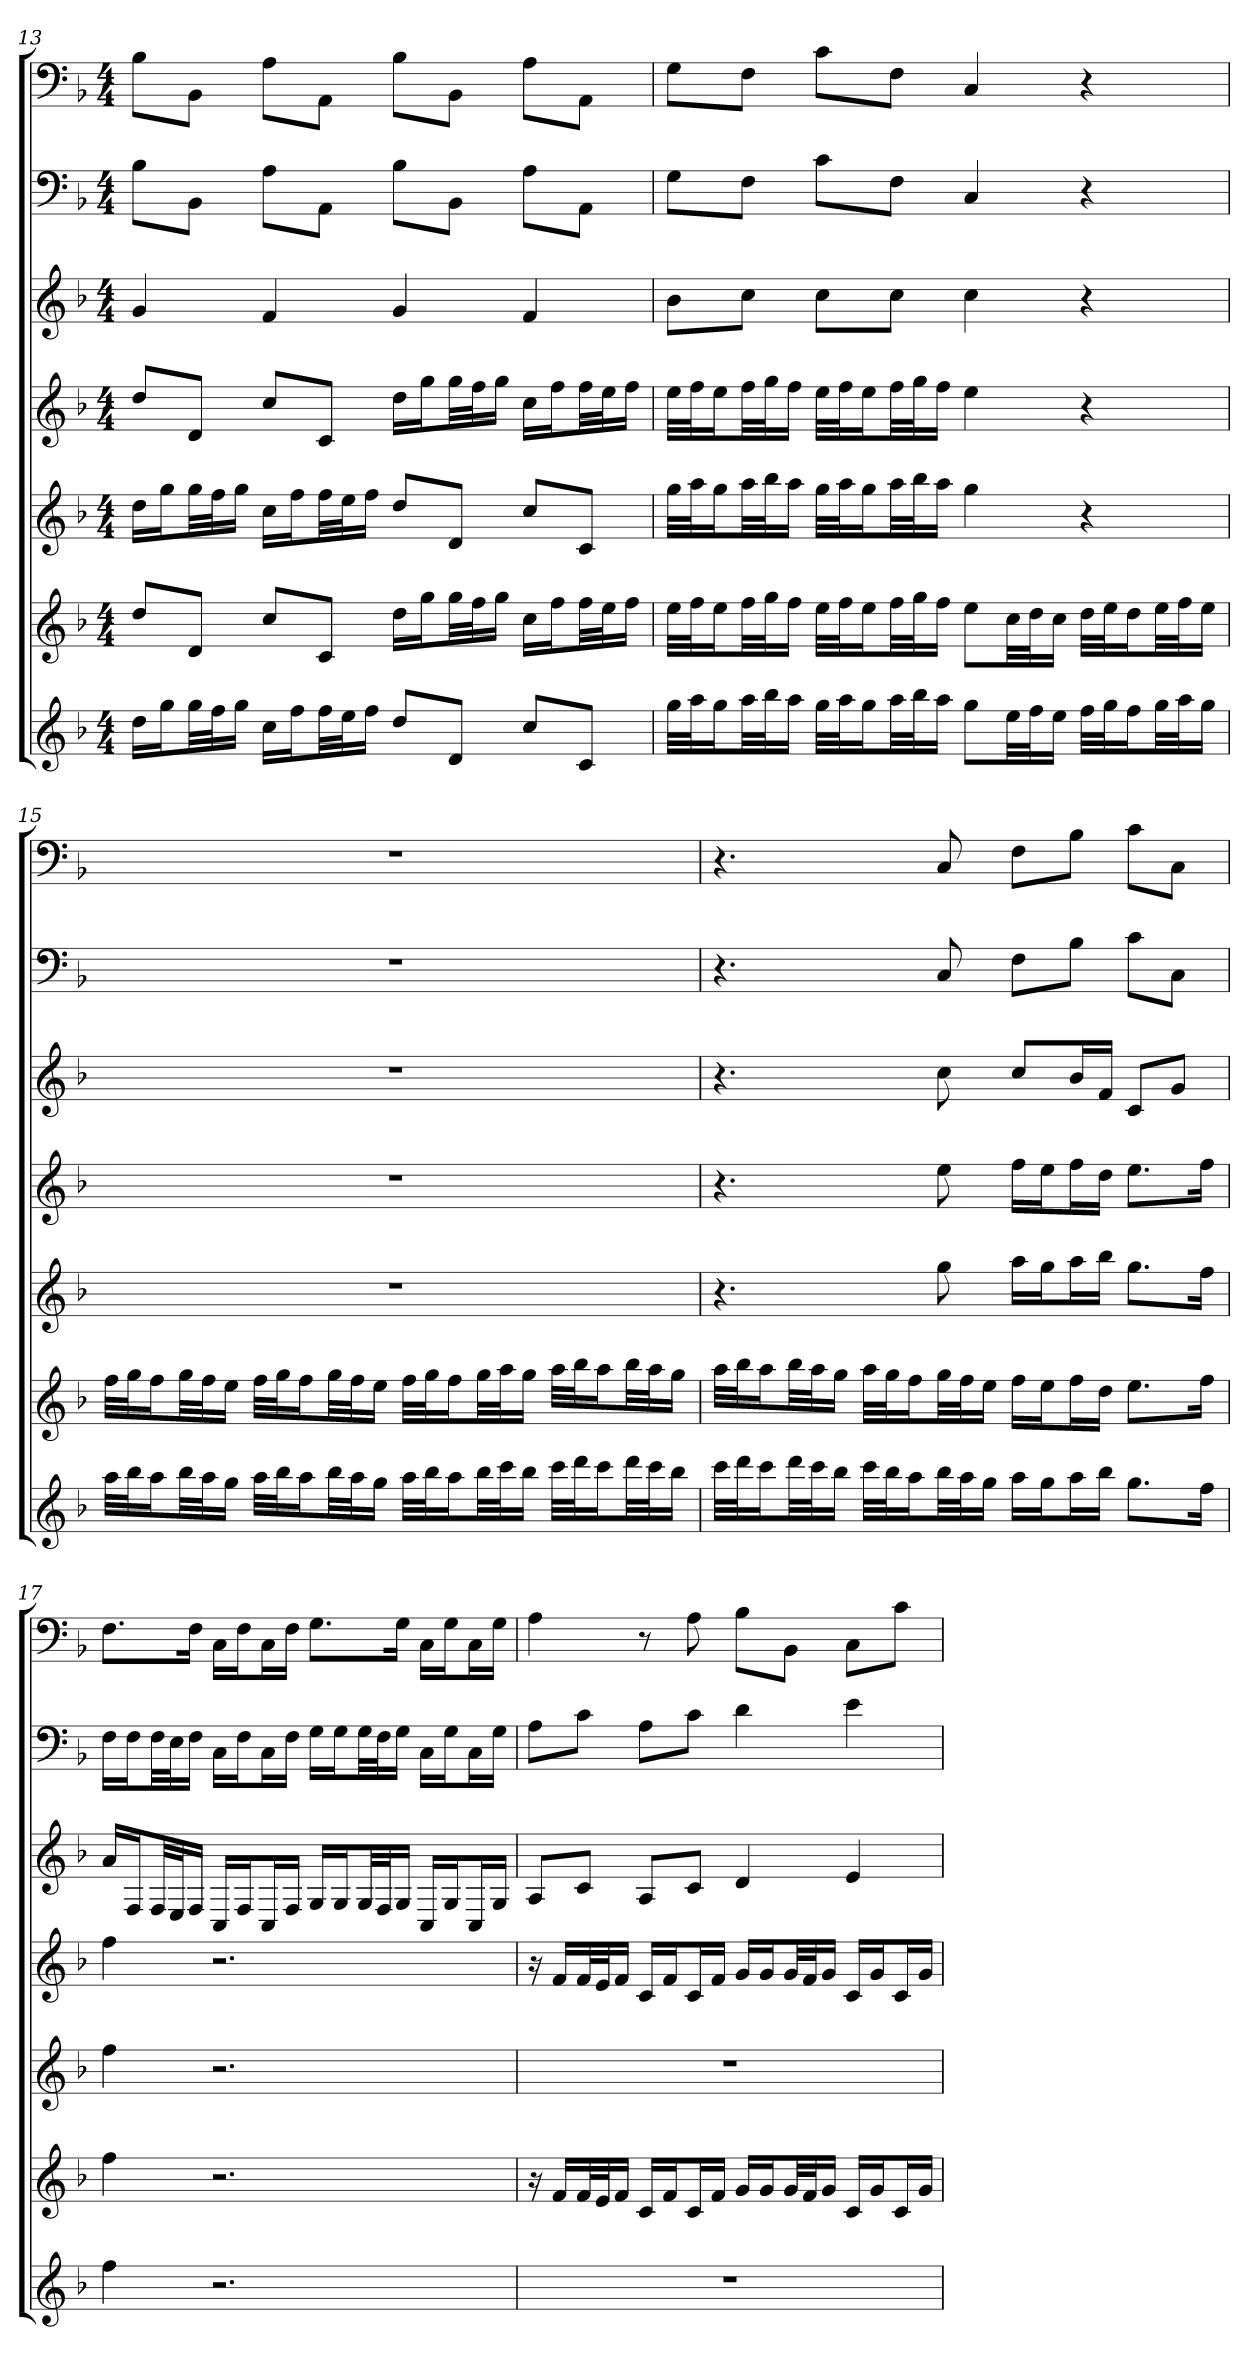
**kern	**kern	**kern	**kern	**kern	**kern	**kern
*part7	*part6	*part5	*part4	*part3	*part2	*part1
*staff7	*staff6	*staff5	*staff4	*staff3	*staff2	*staff1
*k[b-]	*k[b-]	*k[b-]	*k[b-]	*k[b-]	*k[b-]	*k[b-]
*d:	*d:	*d:	*d:	*d:	*d:	*d:
*M4/4	*M4/4	*M4/4	*M4/4	*M4/4	*M4/4	*M4/4
=13	=13	=13	=13	=13	=13	=13
16ddLL	8ddL	16ddLL	8ddL	4g	8B-L	8B-L
16ggJ	.	16ggJ	.	.	.	.
32ggLL	8dJ	32ggLL	8dJ	.	8BB-J	8BB-J
32ffJ	.	32ffJ	.	.	.	.
16ggJJ	.	16ggJJ	.	.	.	.
16ccLL	8ccL	16ccLL	8ccL	4f	8AL	8AL
16ffJ	.	16ffJ	.	.	.	.
32ffLL	8cJ	32ffLL	8cJ	.	8AAJ	8AAJ
32eeJ	.	32eeJ	.	.	.	.
16ffJJ	.	16ffJJ	.	.	.	.
8ddL	16ddLL	8ddL	16ddLL	4g	8B-L	8B-L
.	16ggJ	.	16ggJ	.	.	.
8dJ	32ggLL	8dJ	32ggLL	.	8BB-J	8BB-J
.	32ffJ	.	32ffJ	.	.	.
.	16ggJJ	.	16ggJJ	.	.	.
8ccL	16ccLL	8ccL	16ccLL	4f	8AL	8AL
.	16ffJ	.	16ffJ	.	.	.
8cJ	32ffLL	8cJ	32ffLL	.	8AAJ	8AAJ
.	32eeJ	.	32eeJ	.	.	.
.	16ffJJ	.	16ffJJ	.	.	.
=14	=14	=14	=14	=14	=14	=14
32ggLLL	32eeLLL	32ggLLL	32eeLLL	8b-L	8GL	8GL
32aaJ	32ffJ	32aaJ	32ffJ	.	.	.
16ggJ	16eeJ	16ggJ	16eeJ	.	.	.
32aaLL	32ffLL	32aaLL	32ffLL	8ccJ	8FJ	8FJ
32bb-J	32ggJ	32bb-J	32ggJ	.	.	.
16aaJJ	16ffJJ	16aaJJ	16ffJJ	.	.	.
32ggLLL	32eeLLL	32ggLLL	32eeLLL	8ccL	8cL	8cL
32aaJ	32ffJ	32aaJ	32ffJ	.	.	.
16ggJ	16eeJ	16ggJ	16eeJ	.	.	.
32aaLL	32ffLL	32aaLL	32ffLL	8ccJ	8FJ	8FJ
32bb-J	32ggJ	32bb-J	32ggJ	.	.	.
16aaJJ	16ffJJ	16aaJJ	16ffJJ	.	.	.
8ggL	8eeL	4gg	4ee	4cc	4C	4C
32eeLL	32ccLL	.	.	.	.	.
32ffJ	32ddJ	.	.	.	.	.
16eeJJ	16ccJJ	.	.	.	.	.
32ffLLL	32ddLLL	4r	4r	4r	4r	4r
32ggJ	32eeJ	.	.	.	.	.
16ffJ	16ddJ	.	.	.	.	.
32ggLL	32eeLL	.	.	.	.	.
32aaJ	32ffJ	.	.	.	.	.
16ggJJ	16eeJJ	.	.	.	.	.
=15	=15	=15	=15	=15	=15	=15
32aaLLL	32ffLLL	1r	1r	1r	1r	1r
32bb-J	32ggJ	.	.	.	.	.
16aaJ	16ffJ	.	.	.	.	.
32bb-LL	32ggLL	.	.	.	.	.
32aaJ	32ffJ	.	.	.	.	.
16ggJJ	16eeJJ	.	.	.	.	.
32aaLLL	32ffLLL	.	.	.	.	.
32bb-J	32ggJ	.	.	.	.	.
16aaJ	16ffJ	.	.	.	.	.
32bb-LL	32ggLL	.	.	.	.	.
32aaJ	32ffJ	.	.	.	.	.
16ggJJ	16eeJJ	.	.	.	.	.
32aaLLL	32ffLLL	.	.	.	.	.
32bb-J	32ggJ	.	.	.	.	.
16aaJ	16ffJ	.	.	.	.	.
32bb-LL	32ggLL	.	.	.	.	.
32cccJ	32aaJ	.	.	.	.	.
16bb-JJ	16ggJJ	.	.	.	.	.
32cccLLL	32aaLLL	.	.	.	.	.
32dddJ	32bb-J	.	.	.	.	.
16cccJ	16aaJ	.	.	.	.	.
32dddLL	32bb-LL	.	.	.	.	.
32cccJ	32aaJ	.	.	.	.	.
16bb-JJ	16ggJJ	.	.	.	.	.
=16	=16	=16	=16	=16	=16	=16
32cccLLL	32aaLLL	4.r	4.r	4.r	4.r	4.r
32dddJ	32bb-J	.	.	.	.	.
16cccJ	16aaJ	.	.	.	.	.
32dddLL	32bb-LL	.	.	.	.	.
32cccJ	32aaJ	.	.	.	.	.
16bb-JJ	16ggJJ	.	.	.	.	.
32cccLLL	32aaLLL	.	.	.	.	.
32bb-J	32ggJ	.	.	.	.	.
16aaJ	16ffJ	.	.	.	.	.
32bb-LL	32ggLL	8gg	8ee	8cc	8C	8C
32aaJ	32ffJ	.	.	.	.	.
16ggJJ	16eeJJ	.	.	.	.	.
16aaLL	16ffLL	16aaLL	16ffLL	8ccL	8FL	8FL
16ggJ	16eeJ	16ggJ	16eeJ	.	.	.
16aaL	16ffL	16aaL	16ffL	16b-L	8B-J	8B-J
16bb-JJ	16ddJJ	16bb-JJ	16ddJJ	16fJJ	.	.
8.ggL	8.eeL	8.ggL	8.eeL	8cL	8cL	8cL
.	.	.	.	8gJ	8CJ	8CJ
16ffJk	16ffJk	16ffJk	16ffJk	.	.	.
=17	=17	=17	=17	=17	=17	=17
4ff	4ff	4ff	4ff	16aLL	16FLL	8.FL
.	.	.	.	16FJ	16FJ	.
.	.	.	.	32FLL	32FLL	.
.	.	.	.	32EJ	32EJ	.
.	.	.	.	16FJJ	16FJJ	16FJk
2.r	2.r	2.r	2.r	16CLL	16CLL	16CLL
.	.	.	.	16FJ	16FJ	16FJ
.	.	.	.	16CL	16CL	16CL
.	.	.	.	16FJJ	16FJJ	16FJJ
.	.	.	.	16GLL	16GLL	8.GL
.	.	.	.	16GJ	16GJ	.
.	.	.	.	32GLL	32GLL	.
.	.	.	.	32FJ	32FJ	.
.	.	.	.	16GJJ	16GJJ	16GJk
.	.	.	.	16CLL	16CLL	16CLL
.	.	.	.	16GJ	16GJ	16GJ
.	.	.	.	16CL	16CL	16CL
.	.	.	.	16GJJ	16GJJ	16GJJ
=18	=18	=18	=18	=18	=18	=18
1r	16r	1r	16r	8AL	8AL	4A
.	16fLL	.	16fLL	.	.	.
.	32fL	.	32fL	8cJ	8cJ	.
.	32eJ	.	32eJ	.	.	.
.	16fJJ	.	16fJJ	.	.	.
.	16cLL	.	16cLL	8AL	8AL	8r
.	16fJ	.	16fJ	.	.	.
.	16cL	.	16cL	8cJ	8cJ	8A
.	16fJJ	.	16fJJ	.	.	.
.	16gLL	.	16gLL	4d	4d	8B-L
.	16gJ	.	16gJ	.	.	.
.	32gLL	.	32gLL	.	.	8BB-J
.	32fJ	.	32fJ	.	.	.
.	16gJJ	.	16gJJ	.	.	.
.	16cLL	.	16cLL	4e	4e	8CL
.	16gJ	.	16gJ	.	.	.
.	16cL	.	16cL	.	.	8cJ
.	16gJJ	.	16gJJ	.	.	.
=	=	=	=	=	=	=
*-	*-	*-	*-	*-	*-	*-
